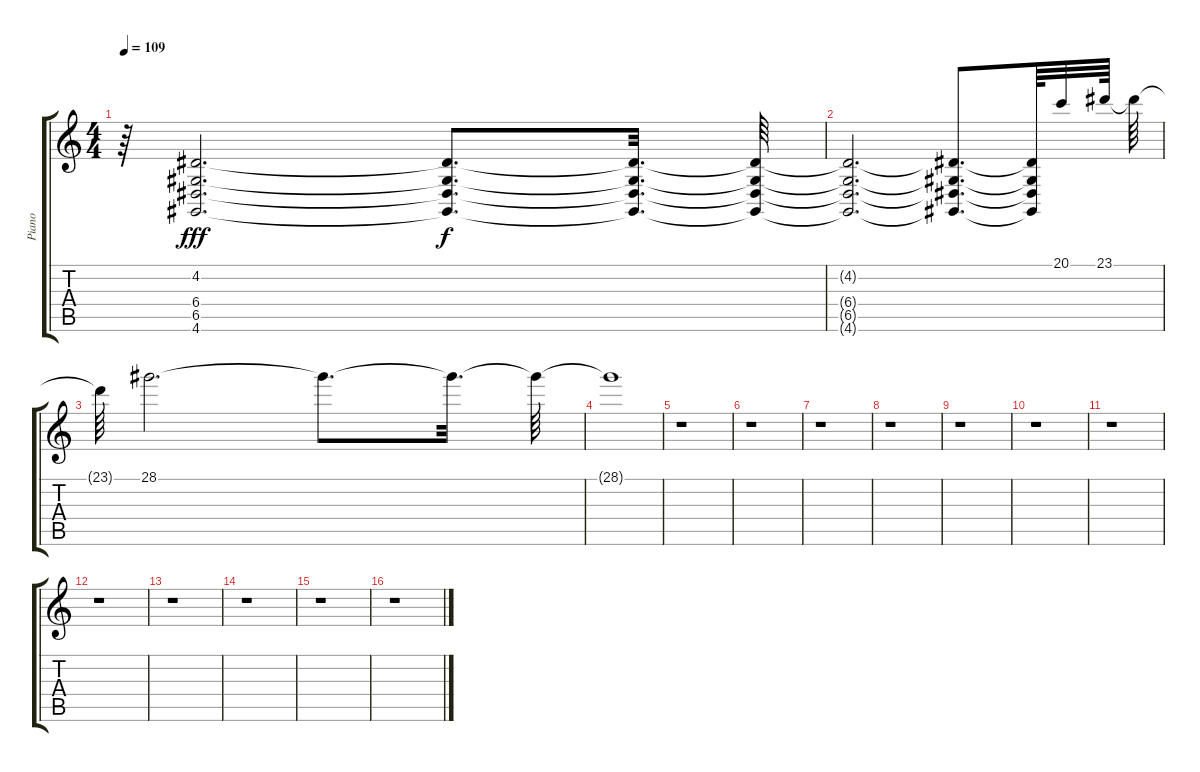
\track ("Piano" "Piano") {instrument brightacousticpiano}
\staff {score tabs}
\tuning (E4 B3 G3 D3 A2 E2) {hide}
\ts (4 4)
\tempo 109
\clef g2
\ks c
r.64{dy fff} (4.2 6.4 6.5 4.6).2{d} (4.2{t} 6.4{t} 6.5{t} 4.6{t}).8{d dy f} (4.2{t} 6.4{t} 6.5{t} 4.6{t}).32{d} (4.2{t} 6.4{t} 6.5{t} 4.6{t}).64 |
(4.2{t} 6.4{t} 6.5{t} 4.6{t}).2{d} (4.2{t} 6.4{t} 6.5{t} 4.6{t}).8{d} (4.2{t} 6.4{t} 6.5{t} 4.6{t}).64 20.1.32 23.1.64 23.1{t}.64 |
23.1{t}.64 28.1.2{d} 28.1{t}.8{d} 28.1{t}.32{d} 28.1{t}.64 |
28.1{t}.1 |
r.1 |
r.1 |
r.1 |
r.1 |
r.1 |
r.1 |
r.1 |
r.1 |
r.1 |
r.1 |
r.1 |
r.1
